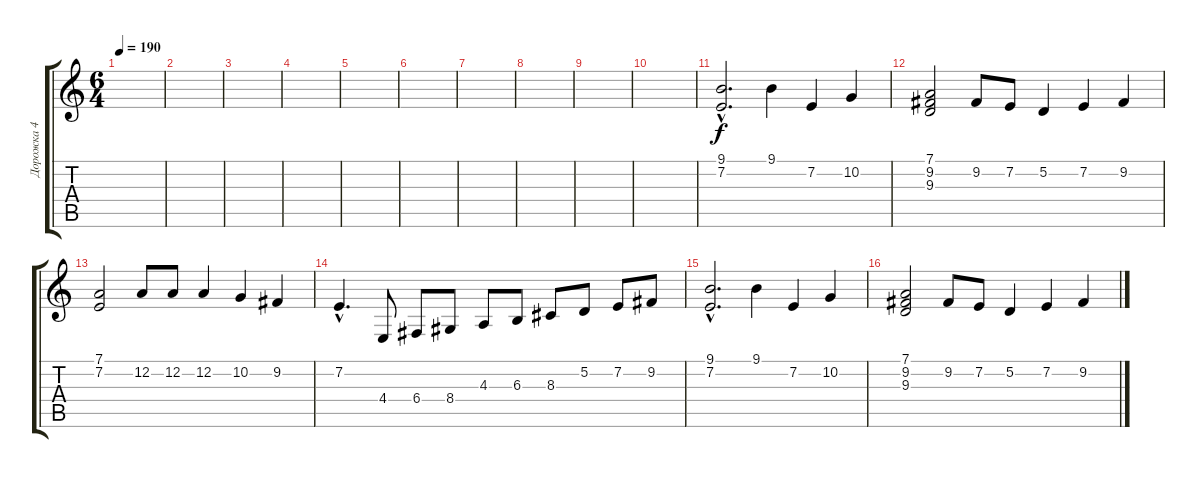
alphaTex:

\track ("Дорожка 4" "Дорожка 4") {instrument choiraahs}
\staff {score tabs}
\tuning (D4 A3 F3 C3 G2 D2) {hide}
\ts (6 4)
\tempo 190
\clef g2
\ks c
|
|
|
|
|
|
|
|
|
|
(9.1{hac} 7.2{hac}).2{d} 9.1.4 7.2.4 10.2.4 |
(7.1 9.2 9.3).2 9.2.8 7.2.8 5.2.4 7.2.4 9.2.4 |
(7.1 7.2).2 12.2.8 12.2.8 12.2.4 10.2.4 9.2.4 |
7.2{hac}.4{d} 4.4.8 6.4.8 8.4.8 4.3.8 6.3.8 8.3.8 5.2.8 7.2.8 9.2.8 |
(9.1{hac} 7.2{hac}).2{d} 9.1.4 7.2.4 10.2.4 |
(7.1 9.2 9.3).2 9.2.8 7.2.8 5.2.4 7.2.4 9.2.4
